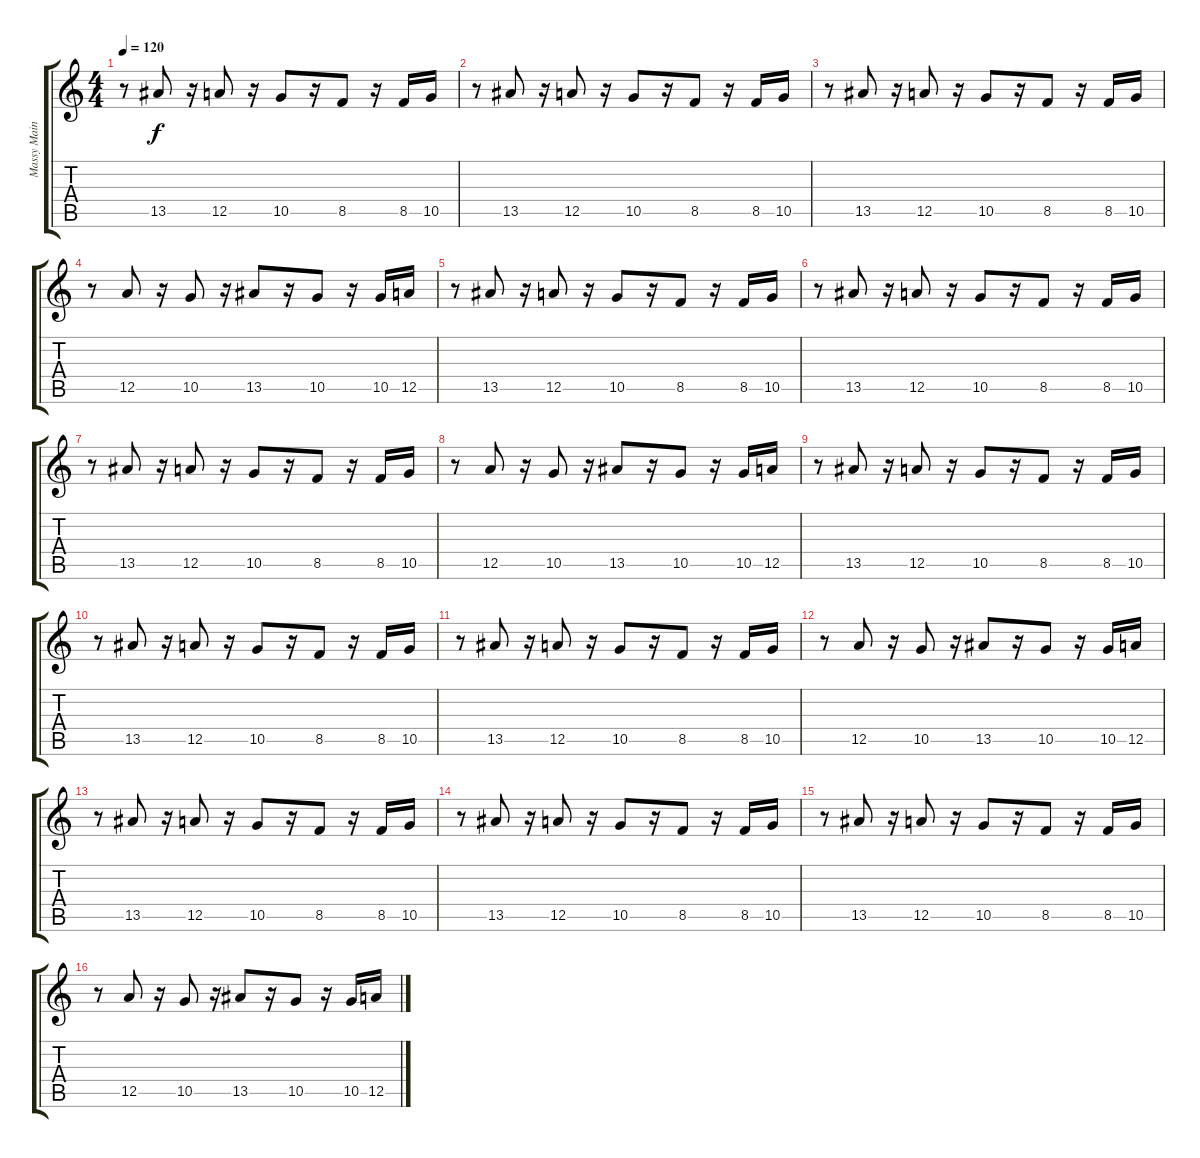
\track ("Massy Main" "Massy Main") {instrument distortionguitar}
\staff {score tabs}
\tuning (E4 B3 G3 D3 A2 D2) {hide}
\ts (4 4)
\tempo 120
\clef g2
\ks c
r.8{dy f} 13.5.8 r.16 12.5.8 r.16 10.5.8 r.16 8.5.8 r.16 8.5.16 10.5.16 |
r.8 13.5.8 r.16 12.5.8 r.16 10.5.8 r.16 8.5.8 r.16 8.5.16 10.5.16 |
r.8 13.5.8 r.16 12.5.8 r.16 10.5.8 r.16 8.5.8 r.16 8.5.16 10.5.16 |
r.8 12.5.8 r.16 10.5.8 r.16 13.5.8 r.16 10.5.8 r.16 10.5.16 12.5.16 |
r.8 13.5.8 r.16 12.5.8 r.16 10.5.8 r.16 8.5.8 r.16 8.5.16 10.5.16 |
r.8 13.5.8 r.16 12.5.8 r.16 10.5.8 r.16 8.5.8 r.16 8.5.16 10.5.16 |
r.8 13.5.8 r.16 12.5.8 r.16 10.5.8 r.16 8.5.8 r.16 8.5.16 10.5.16 |
r.8 12.5.8 r.16 10.5.8 r.16 13.5.8 r.16 10.5.8 r.16 10.5.16 12.5.16 |
r.8 13.5.8 r.16 12.5.8 r.16 10.5.8 r.16 8.5.8 r.16 8.5.16 10.5.16 |
r.8 13.5.8 r.16 12.5.8 r.16 10.5.8 r.16 8.5.8 r.16 8.5.16 10.5.16 |
r.8 13.5.8 r.16 12.5.8 r.16 10.5.8 r.16 8.5.8 r.16 8.5.16 10.5.16 |
r.8 12.5.8 r.16 10.5.8 r.16 13.5.8 r.16 10.5.8 r.16 10.5.16 12.5.16 |
r.8 13.5.8 r.16 12.5.8 r.16 10.5.8 r.16 8.5.8 r.16 8.5.16 10.5.16 |
r.8 13.5.8 r.16 12.5.8 r.16 10.5.8 r.16 8.5.8 r.16 8.5.16 10.5.16 |
r.8 13.5.8 r.16 12.5.8 r.16 10.5.8 r.16 8.5.8 r.16 8.5.16 10.5.16 |
r.8 12.5.8 r.16 10.5.8 r.16 13.5.8 r.16 10.5.8 r.16 10.5.16 12.5.16
